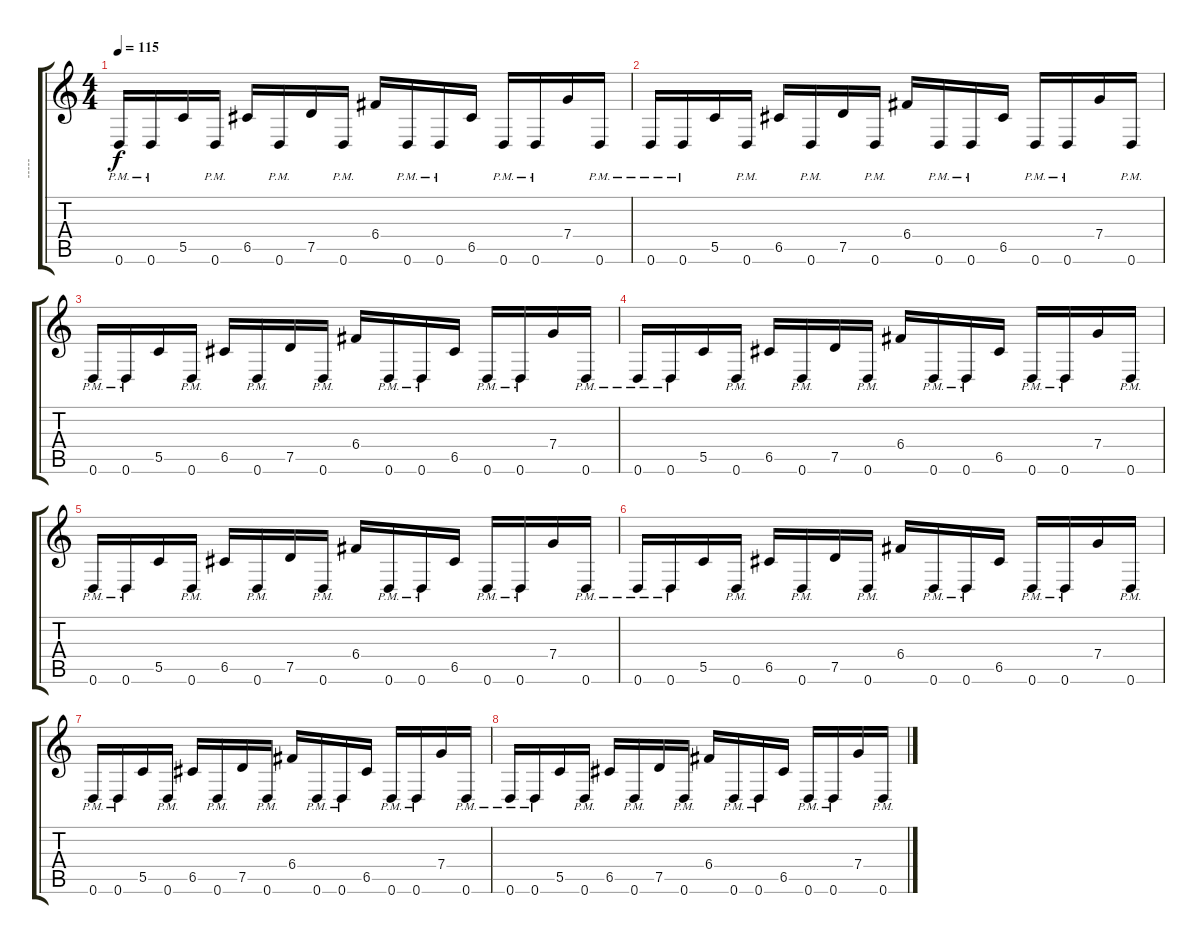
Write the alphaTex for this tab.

\track ("-----" "-----") {instrument distortionguitar}
\staff {score tabs}
\tuning (D4 A3 F3 C3 G2 D2) {hide}
\ts (4 4)
\section ("" "")
\tempo 115
\clef g2
\ks c
0.6{pm}.16{dy f} 0.6{pm}.16 5.5.16 0.6{pm}.16 6.5.16 0.6{pm}.16 7.5.16 0.6{pm}.16 6.4.16 0.6{pm}.16 0.6{pm}.16 6.5.16 0.6{pm}.16 0.6{pm}.16 7.4.16 0.6{pm}.16 |
0.6{pm}.16 0.6{pm}.16 5.5.16 0.6{pm}.16 6.5.16 0.6{pm}.16 7.5.16 0.6{pm}.16 6.4.16 0.6{pm}.16 0.6{pm}.16 6.5.16 0.6{pm}.16 0.6{pm}.16 7.4.16 0.6{pm}.16 |
0.6{pm}.16 0.6{pm}.16 5.5.16 0.6{pm}.16 6.5.16 0.6{pm}.16 7.5.16 0.6{pm}.16 6.4.16 0.6{pm}.16 0.6{pm}.16 6.5.16 0.6{pm}.16 0.6{pm}.16 7.4.16 0.6{pm}.16 |
0.6{pm}.16 0.6{pm}.16 5.5.16 0.6{pm}.16 6.5.16 0.6{pm}.16 7.5.16 0.6{pm}.16 6.4.16 0.6{pm}.16 0.6{pm}.16 6.5.16 0.6{pm}.16 0.6{pm}.16 7.4.16 0.6{pm}.16 |
0.6{pm}.16 0.6{pm}.16 5.5.16 0.6{pm}.16 6.5.16 0.6{pm}.16 7.5.16 0.6{pm}.16 6.4.16 0.6{pm}.16 0.6{pm}.16 6.5.16 0.6{pm}.16 0.6{pm}.16 7.4.16 0.6{pm}.16 |
0.6{pm}.16 0.6{pm}.16 5.5.16 0.6{pm}.16 6.5.16 0.6{pm}.16 7.5.16 0.6{pm}.16 6.4.16 0.6{pm}.16 0.6{pm}.16 6.5.16 0.6{pm}.16 0.6{pm}.16 7.4.16 0.6{pm}.16 |
0.6{pm}.16 0.6{pm}.16 5.5.16 0.6{pm}.16 6.5.16 0.6{pm}.16 7.5.16 0.6{pm}.16 6.4.16 0.6{pm}.16 0.6{pm}.16 6.5.16 0.6{pm}.16 0.6{pm}.16 7.4.16 0.6{pm}.16 |
0.6{pm}.16 0.6{pm}.16 5.5.16 0.6{pm}.16 6.5.16 0.6{pm}.16 7.5.16 0.6{pm}.16 6.4.16 0.6{pm}.16 0.6{pm}.16 6.5.16 0.6{pm}.16 0.6{pm}.16 7.4.16 0.6{pm}.16
